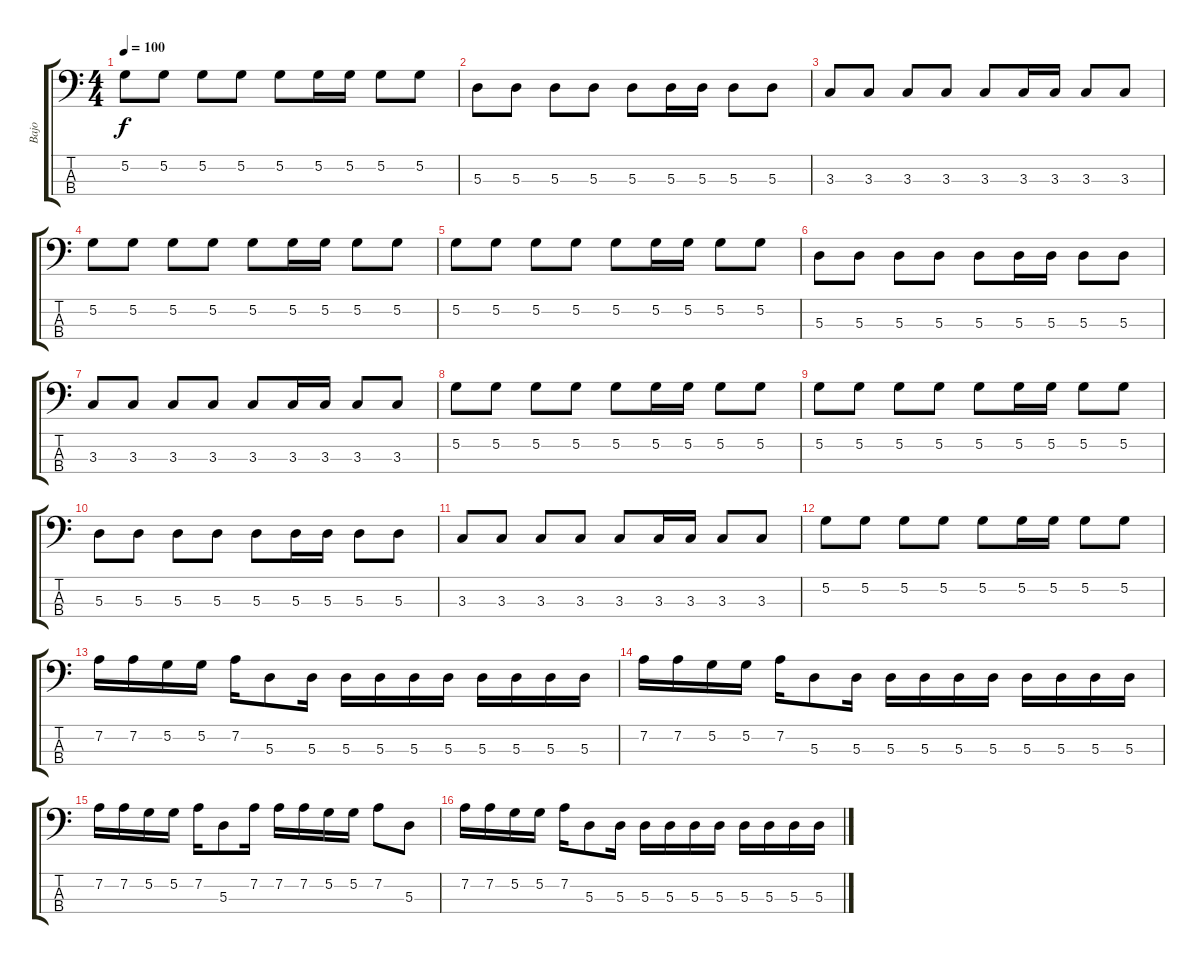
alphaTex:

\track ("Bajo" "Bajo") {instrument electricbasspick}
\staff {score tabs}
\tuning (G2 D2 A1 E1) {hide}
\ts (4 4)
\tempo 100
\clef f4
\ks c
5.2.8{dy f} 5.2.8 5.2.8 5.2.8 5.2.8 5.2.16 5.2.16 5.2.8 5.2.8 |
5.3.8 5.3.8 5.3.8 5.3.8 5.3.8 5.3.16 5.3.16 5.3.8 5.3.8 |
3.3.8 3.3.8 3.3.8 3.3.8 3.3.8 3.3.16 3.3.16 3.3.8 3.3.8 |
5.2.8 5.2.8 5.2.8 5.2.8 5.2.8 5.2.16 5.2.16 5.2.8 5.2.8 |
5.2.8 5.2.8 5.2.8 5.2.8 5.2.8 5.2.16 5.2.16 5.2.8 5.2.8 |
5.3.8 5.3.8 5.3.8 5.3.8 5.3.8 5.3.16 5.3.16 5.3.8 5.3.8 |
3.3.8 3.3.8 3.3.8 3.3.8 3.3.8 3.3.16 3.3.16 3.3.8 3.3.8 |
5.2.8 5.2.8 5.2.8 5.2.8 5.2.8 5.2.16 5.2.16 5.2.8 5.2.8 |
5.2.8 5.2.8 5.2.8 5.2.8 5.2.8 5.2.16 5.2.16 5.2.8 5.2.8 |
5.3.8 5.3.8 5.3.8 5.3.8 5.3.8 5.3.16 5.3.16 5.3.8 5.3.8 |
3.3.8 3.3.8 3.3.8 3.3.8 3.3.8 3.3.16 3.3.16 3.3.8 3.3.8 |
5.2.8 5.2.8 5.2.8 5.2.8 5.2.8 5.2.16 5.2.16 5.2.8 5.2.8 |
7.2.16 7.2.16 5.2.16 5.2.16 7.2.16 5.3.8 5.3.16 5.3.16 5.3.16 5.3.16 5.3.16 5.3.16 5.3.16 5.3.16 5.3.16 |
7.2.16 7.2.16 5.2.16 5.2.16 7.2.16 5.3.8 5.3.16 5.3.16 5.3.16 5.3.16 5.3.16 5.3.16 5.3.16 5.3.16 5.3.16 |
7.2.16 7.2.16 5.2.16 5.2.16 7.2.16 5.3.8 7.2.16 7.2.16 7.2.16 5.2.16 5.2.16 7.2.8 5.3.8 |
7.2.16 7.2.16 5.2.16 5.2.16 7.2.16 5.3.8 5.3.16 5.3.16 5.3.16 5.3.16 5.3.16 5.3.16 5.3.16 5.3.16 5.3.16
